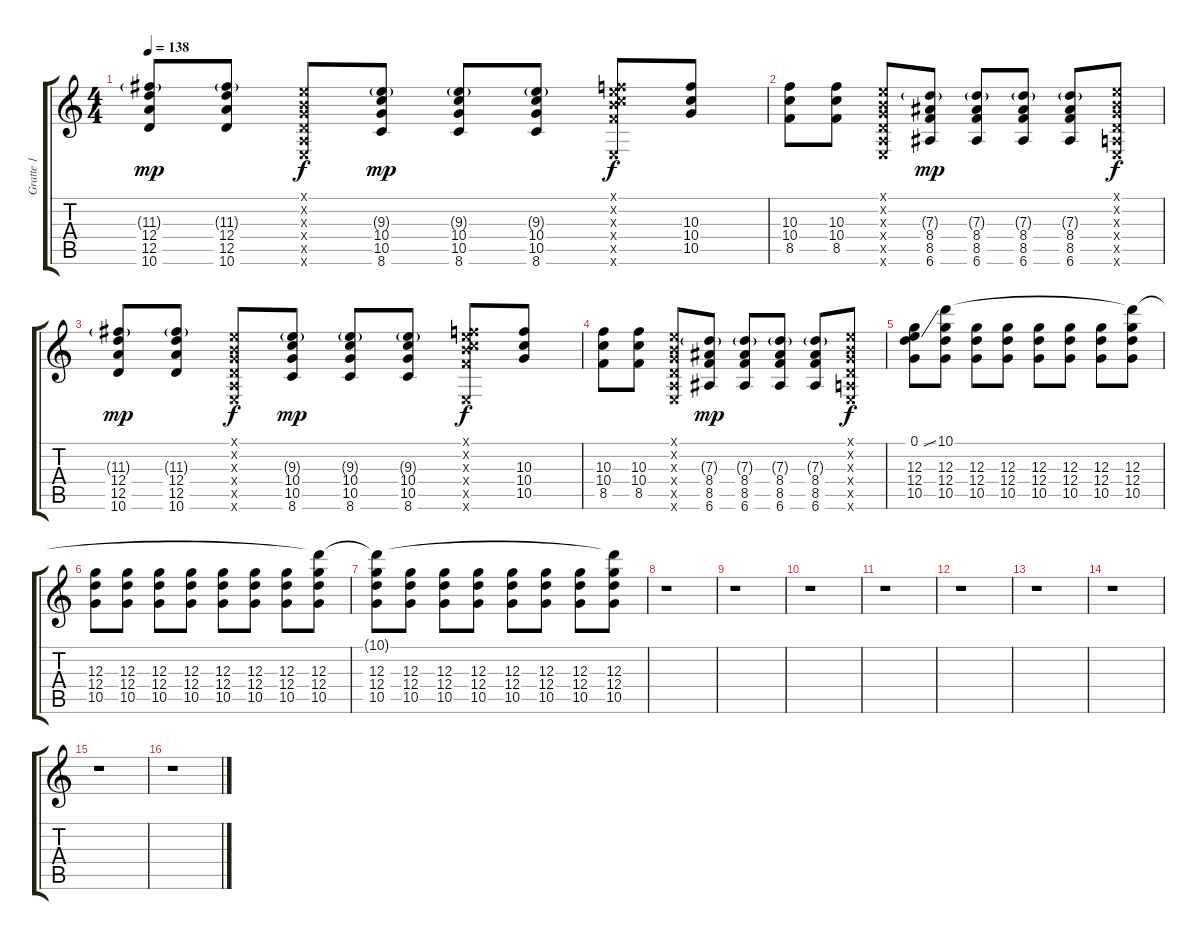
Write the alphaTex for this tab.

\track ("Gratte 1" "Gratte 1") {instrument overdrivenguitar}
\staff {score tabs}
\tuning (E4 B3 G3 D3 A2 E2) {hide}
\ts (4 4)
\tempo 138
\clef g2
\ks c
(11.3{g} 12.4 12.5 10.6).8{dy mp} (11.3{g} 12.4 12.5 10.6).8 (0.1{x} 0.2{x} 0.3{x} 0.4{x} 0.5{x} 0.6{x}).8{dy f} (9.3{g} 10.4 10.5 8.6).8{dy mp} (9.3{g} 10.4 10.5 8.6).8 (9.3{g} 10.4 10.5 8.6).8 (0.1{x} 0.2{x} 10.3{x} 10.4{x} 8.5{x} 0.6{x}).8{dy f} (10.3 10.4 10.5).8 |
(10.3 10.4 8.5).8 (10.3 10.4 8.5).8 (0.1{x} 0.2{x} 0.3{x} 0.4{x} 0.5{x} 0.6{x}).8 (7.3{g} 8.4 8.5 6.6).8{dy mp} (7.3{g} 8.4 8.5 6.6).8 (7.3{g} 8.4 8.5 6.6).8 (7.3{g} 8.4 8.5 6.6).8 (0.1{x} 0.2{x} 0.3{x} 0.4{x} 0.5{x} 0.6{x}).8{dy f} |
(11.3{g} 12.4 12.5 10.6).8{dy mp} (11.3{g} 12.4 12.5 10.6).8 (0.1{x} 0.2{x} 0.3{x} 0.4{x} 0.5{x} 0.6{x}).8{dy f} (9.3{g} 10.4 10.5 8.6).8{dy mp} (9.3{g} 10.4 10.5 8.6).8 (9.3{g} 10.4 10.5 8.6).8 (0.1{x} 0.2{x} 10.3{x} 10.4{x} 8.5{x} 0.6{x}).8{dy f} (10.3 10.4 10.5).8 |
(10.3 10.4 8.5).8 (10.3 10.4 8.5).8 (0.1{x} 0.2{x} 0.3{x} 0.4{x} 0.5{x} 0.6{x}).8 (7.3{g} 8.4 8.5 6.6).8{dy mp} (7.3{g} 8.4 8.5 6.6).8 (7.3{g} 8.4 8.5 6.6).8 (7.3{g} 8.4 8.5 6.6).8 (0.1{x} 0.2{x} 0.3{x} 0.4{x} 0.5{x} 0.6{x}).8{dy f} |
(0.1{ss} 12.3 12.4 10.5).8 (10.1 12.3 12.4 10.5).8 (12.3 12.4 10.5).8 (12.3 12.4 10.5).8 (12.3 12.4 10.5).8 (12.3 12.4 10.5).8 (12.3 12.4 10.5).8 (10.1{t} 12.3 12.4 10.5).8 |
(12.3 12.4 10.5).8 (12.3 12.4 10.5).8 (12.3 12.4 10.5).8 (12.3 12.4 10.5).8 (12.3 12.4 10.5).8 (12.3 12.4 10.5).8 (12.3 12.4 10.5).8 (10.1{t} 12.3 12.4 10.5).8 |
(10.1{t} 12.3 12.4 10.5).8 (12.3 12.4 10.5).8 (12.3 12.4 10.5).8 (12.3 12.4 10.5).8 (12.3 12.4 10.5).8 (12.3 12.4 10.5).8 (12.3 12.4 10.5).8 (10.1{t} 12.3 12.4 10.5).8 |
r.1 |
r.1 |
r.1 |
r.1 |
r.1 |
r.1 |
r.1 |
r.1 |
r.1
